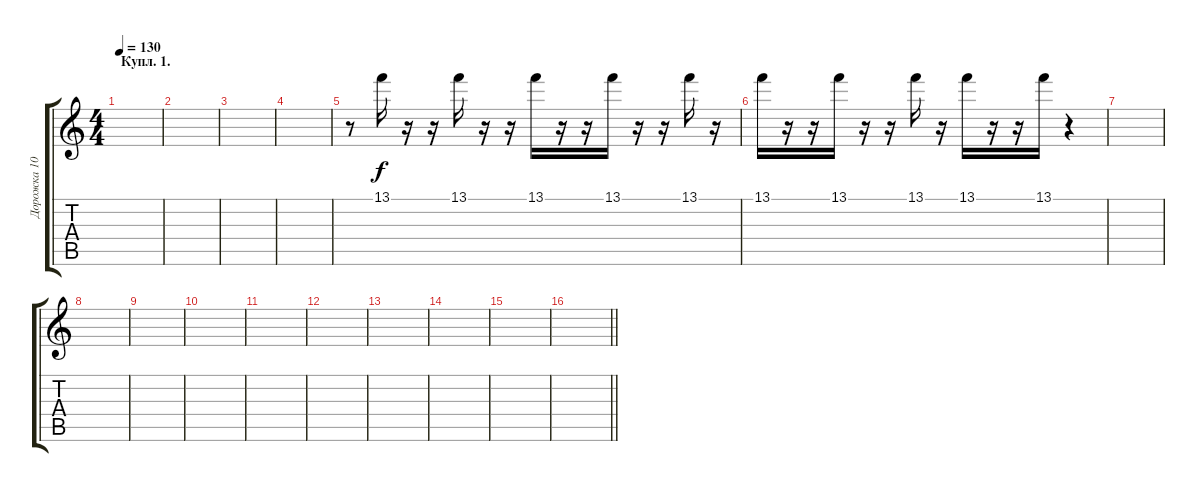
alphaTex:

\track ("Дорожка 10" "Дорожка 10") {instrument acousticguitarsteel}
\staff {score tabs}
\tuning (E4 B3 G3 D3 A2 E2) {hide}
\ts (4 4)
\section ("" "Купл. 1.")
\tempo 130
\clef g2
\ks c
|
|
|
|
r.8 13.1.16 r.16 r.16 13.1.16 r.16 r.16 13.1.16 r.16 r.16 13.1.16 r.16 r.16 13.1.16 r.16 |
13.1.16 r.16 r.16 13.1.16 r.16 r.16 13.1.16 r.16 13.1.16 r.16 r.16 13.1.16 r.4 |
|
|
|
|
|
|
|
|
|
\barLineRight lightlight
